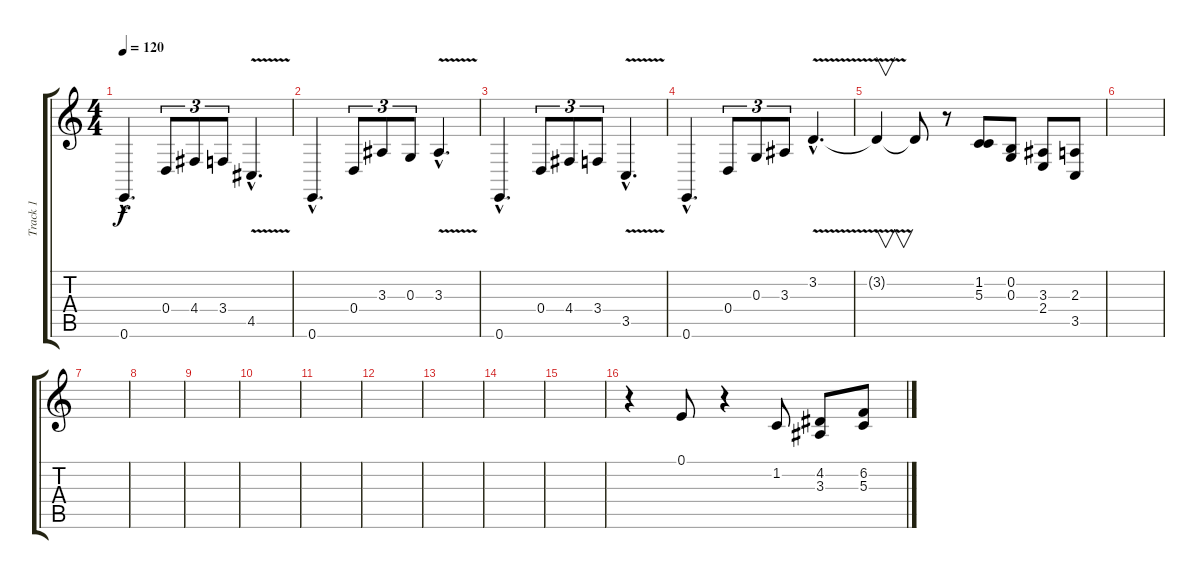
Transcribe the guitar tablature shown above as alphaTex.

\track ("Track 1" "Track 1") {instrument cello}
\staff {score tabs}
\tuning (E4 B3 G3 D3 A2 E2) {hide}
\ts (4 4)
\tempo 120
\clef g2
\ks c
0.6{hac}.4{d dy f instrument cello} 0.4.8{tu (3 2)} 4.4.8{tu (3 2)} 3.4.8{tu (3 2)} 4.5{v hac}.4{d} |
0.6{hac}.4{d} 0.4.8{tu (3 2)} 3.3.8{tu (3 2)} 0.3.8{tu (3 2)} 3.3{v hac}.4{d} |
0.6{hac}.4{d} 0.4.8{tu (3 2)} 4.4.8{tu (3 2)} 3.4.8{tu (3 2)} 3.5{v hac}.4{d} |
0.6{hac}.4{d} 0.4.8{tu (3 2)} 0.3.8{tu (3 2)} 3.3.8{tu (3 2)} 3.2{v hac}.4{d} |
3.2{t}.4{v} 3.2{t}.8 r.8 (1.2 5.3).8 (0.2 0.3).8 (3.3 2.4).8 (2.3 3.5).8 |
|
|
|
|
|
|
|
|
|
|
r.4 0.1.8 r.4 1.2.8 (4.2 3.3).8 (6.2 5.3).8
